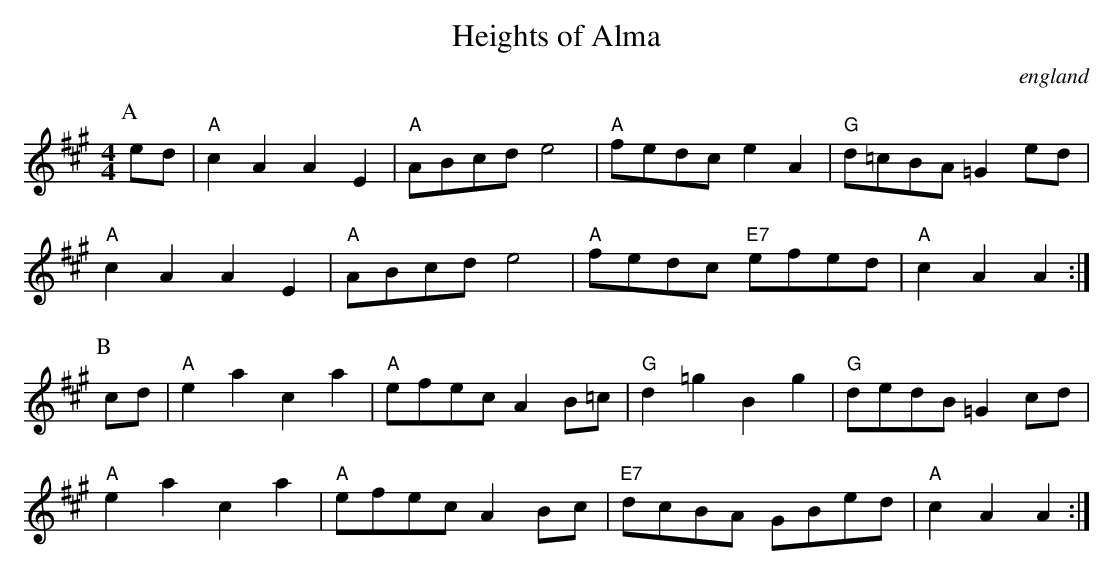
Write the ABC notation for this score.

X:1
T:Heights of Alma
O:england
M:4/4
L:1/4
K:A
P:A
e/2d/2|"A"cA AE|"A"A/2B/2c/2d/2 e2|"A"f/2e/2d/2c/2 eA|\
"G"d/2=c/2B/2A/2 =Ge/2d/2|
"A"cA AE|"A"A/2B/2c/2d/2 e2|"A"f/2e/2d/2c/2 "E7"e/2f/2e/2d/2|"A"cA A:|
P:B
c/2d/2|"A"ea ca|"A"e/2f/2e/2c/2 AB/2=c/2|"G"d=g Bg|"G"d/2e/2d/2B/2 =Gc/2d/2|
"A"ea ca|"A"e/2f/2e/2c/2 AB/2c/2|"E7"d/2c/2B/2A/2 G/2B/2e/2d/2|"A"cA A:|
